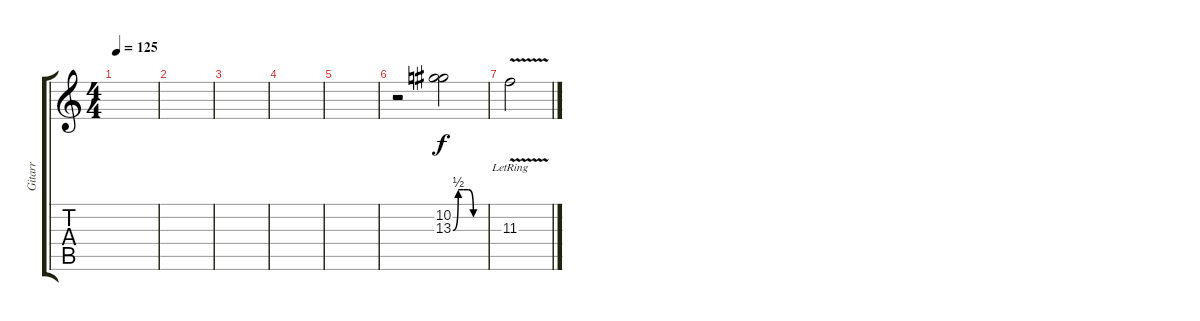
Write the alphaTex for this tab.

\track ("Gitarr" "Gitarr") {instrument distortionguitar}
\staff {score tabs}
\tuning (Eb4 Bb3 Gb3 Db3 Ab2 Db2) {hide}
\ts (4 4)
\tempo 125
\clef g2
\ks c
|
|
|
|
|
r.2{instrument distortionguitar} (10.2 13.3{be (custom 0 0 10 2 20 2 30 2 39 0 60 0)}).2 |
11.3{v lr}.2{dy f}
